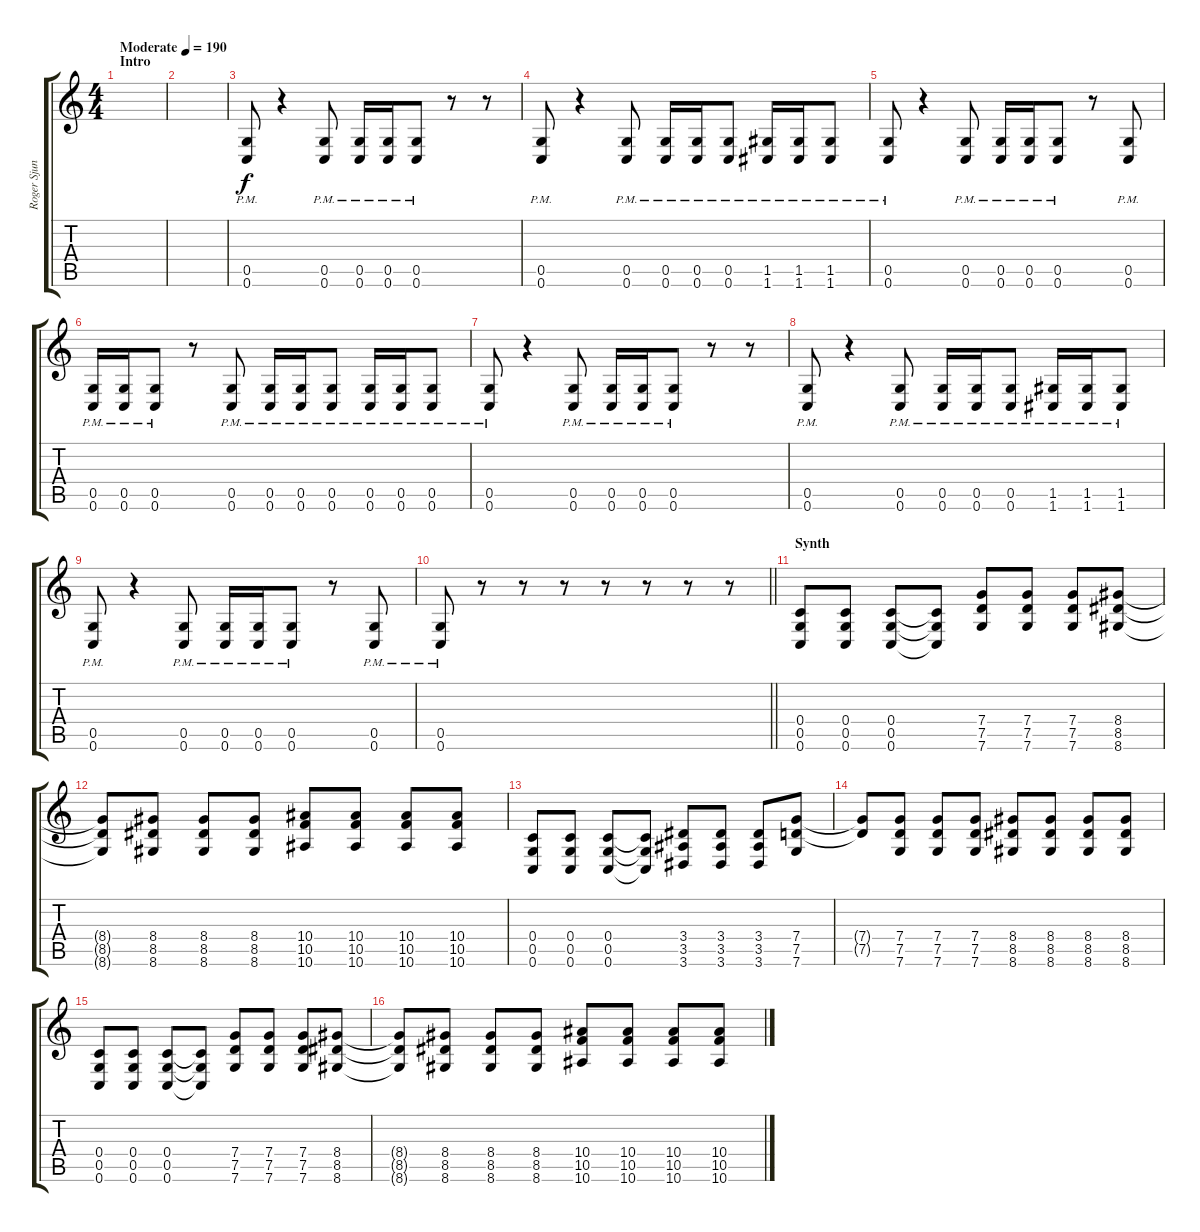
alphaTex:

\track ("Roger Sjunnesson" "Roger Sjun") {instrument distortionguitar}
\staff {score tabs}
\tuning (D4 A3 F3 C3 G2 C2) {hide}
\ts (4 4)
\section ("" "Intro")
\tempo (190 "Moderate")
\clef g2
\ks c
|
|
(0.5{pm} 0.6{pm}).8 r.4 (0.5{pm} 0.6{pm}).8 (0.5{pm} 0.6{pm}).16 (0.5{pm} 0.6{pm}).16 (0.5{pm} 0.6{pm}).8 r.8 r.8 |
(0.5{pm} 0.6{pm}).8 r.4 (0.5{pm} 0.6{pm}).8 (0.5{pm} 0.6{pm}).16 (0.5{pm} 0.6{pm}).16 (0.5{pm} 0.6{pm}).8 (1.5{pm} 1.6{pm}).16 (1.5{pm} 1.6{pm}).16 (1.5{pm} 1.6{pm}).8 |
(0.5{pm} 0.6{pm}).8 r.4 (0.5{pm} 0.6{pm}).8 (0.5{pm} 0.6{pm}).16 (0.5{pm} 0.6{pm}).16 (0.5{pm} 0.6{pm}).8 r.8 (0.5{pm} 0.6{pm}).8 |
(0.5{pm} 0.6{pm}).16 (0.5{pm} 0.6{pm}).16 (0.5{pm} 0.6{pm}).8 r.8 (0.5{pm} 0.6{pm}).8 (0.5{pm} 0.6{pm}).16 (0.5{pm} 0.6{pm}).16 (0.5{pm} 0.6{pm}).8 (0.5{pm} 0.6{pm}).16 (0.5{pm} 0.6{pm}).16 (0.5{pm} 0.6{pm}).8 |
(0.5{pm} 0.6{pm}).8 r.4 (0.5{pm} 0.6{pm}).8 (0.5{pm} 0.6{pm}).16 (0.5{pm} 0.6{pm}).16 (0.5{pm} 0.6{pm}).8 r.8 r.8 |
(0.5{pm} 0.6{pm}).8 r.4 (0.5{pm} 0.6{pm}).8 (0.5{pm} 0.6{pm}).16 (0.5{pm} 0.6{pm}).16 (0.5{pm} 0.6{pm}).8 (1.5{pm} 1.6{pm}).16 (1.5{pm} 1.6{pm}).16 (1.5{pm} 1.6{pm}).8 |
(0.5{pm} 0.6{pm}).8 r.4 (0.5{pm} 0.6{pm}).8 (0.5{pm} 0.6{pm}).16 (0.5{pm} 0.6{pm}).16 (0.5{pm} 0.6{pm}).8 r.8 (0.5{pm} 0.6{pm}).8 |
\barLineRight lightlight
(0.5{pm} 0.6{pm}).8 r.8 r.8 r.8 r.8 r.8 r.8 r.8 |
\section ("" "Synth")
(0.4 0.5 0.6).8 (0.4 0.5 0.6).8 (0.4 0.5 0.6).8 (0.4{t} 0.5{t} 0.6{t}).8 (7.4 7.5 7.6).8 (7.4 7.5 7.6).8 (7.4 7.5 7.6).8 (8.4 8.5 8.6).8 |
(8.4{t} 8.5{t} 8.6{t}).8 (8.4 8.5 8.6).8 (8.4 8.5 8.6).8 (8.4 8.5 8.6).8 (10.4 10.5 10.6).8 (10.4 10.5 10.6).8 (10.4 10.5 10.6).8 (10.4 10.5 10.6).8 |
(0.4 0.5 0.6).8 (0.4 0.5 0.6).8 (0.4 0.5 0.6).8 (0.4{t} 0.5{t} 0.6{t}).8 (3.4 3.5 3.6).8 (3.4 3.5 3.6).8 (3.4 3.5 3.6).8 (7.4 7.5 7.6).8 |
(7.4{t} 7.5{t}).8 (7.4 7.5 7.6).8 (7.4 7.5 7.6).8 (7.4 7.5 7.6).8 (8.4 8.5 8.6).8 (8.4 8.5 8.6).8 (8.4 8.5 8.6).8 (8.4 8.5 8.6).8 |
(0.4 0.5 0.6).8 (0.4 0.5 0.6).8 (0.4 0.5 0.6).8 (0.4{t} 0.5{t} 0.6{t}).8 (7.4 7.5 7.6).8 (7.4 7.5 7.6).8 (7.4 7.5 7.6).8 (8.4 8.5 8.6).8 |
(8.4{t} 8.5{t} 8.6{t}).8 (8.4 8.5 8.6).8 (8.4 8.5 8.6).8 (8.4 8.5 8.6).8 (10.4 10.5 10.6).8 (10.4 10.5 10.6).8 (10.4 10.5 10.6).8 (10.4 10.5 10.6).8
